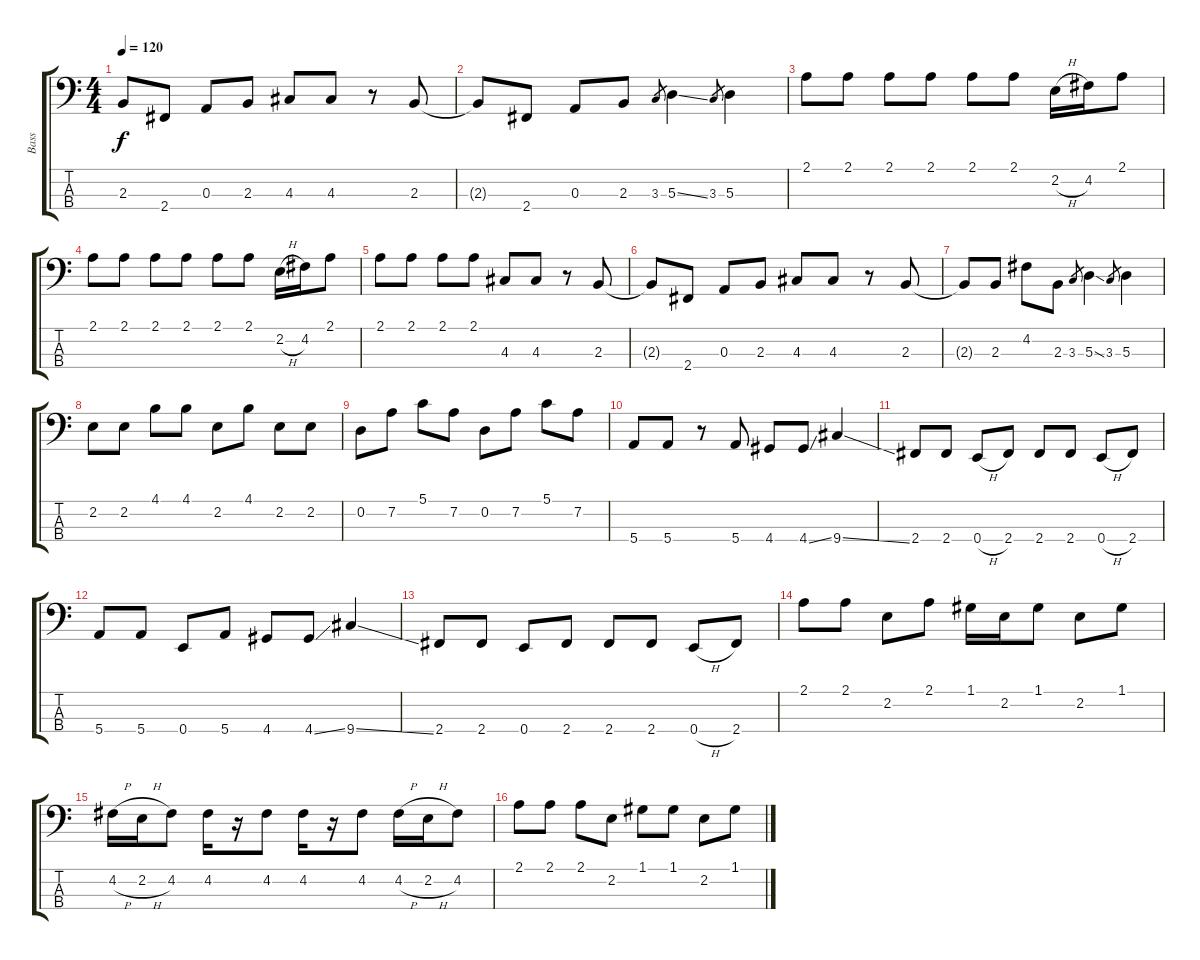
\track ("Bass" "Bass") {instrument electricbassfinger}
\staff {score tabs}
\tuning (G2 D2 A1 E1) {hide}
\ts (4 4)
\tempo 120
\clef f4
\ks c
2.3{t}.8{dy f} 2.4.8 0.3.8 2.3.8 4.3.8 4.3.8 r.8 2.3.8 |
2.3{t}.8 2.4.8 0.3.8 2.3.8 3.3.8{gr} 5.3{ss}.4 3.3.8{gr} 5.3.4 |
2.1.8 2.1.8 2.1.8 2.1.8 2.1.8 2.1.8 2.2{h}.16 4.2.16 2.1.8 |
2.1.8 2.1.8 2.1.8 2.1.8 2.1.8 2.1.8 2.2{h}.16 4.2.16 2.1.8 |
2.1.8 2.1.8 2.1.8 2.1.8 4.3.8 4.3.8 r.8 2.3.8 |
2.3{t}.8 2.4.8 0.3.8 2.3.8 4.3.8 4.3.8 r.8 2.3.8 |
2.3{t}.8 2.3.8 4.2.8 2.3.8 3.3.8{gr} 5.3{ss}.4 3.3.8{gr} 5.3.4 |
2.2.8 2.2.8 4.1.8 4.1.8 2.2.8 4.1.8 2.2.8 2.2.8 |
0.2.8 7.2.8 5.1.8 7.2.8 0.2.8 7.2.8 5.1.8 7.2.8 |
5.4.8 5.4.8 r.8 5.4.8 4.4.8 4.4{ss}.8 9.4{ss}.4 |
2.4.8 2.4.8 0.4{h}.8 2.4.8 2.4.8 2.4.8 0.4{h}.8 2.4.8 |
5.4.8 5.4.8 0.4.8 5.4.8 4.4.8 4.4{ss}.8 9.4{ss}.4 |
2.4.8 2.4.8 0.4.8 2.4.8 2.4.8 2.4.8 0.4{h}.8 2.4.8 |
2.1.8 2.1.8 2.2.8 2.1.8 1.1.16 2.2.16 1.1.8 2.2.8 1.1.8 |
4.2{h}.16 2.2{h}.16 4.2.8 4.2.16 r.16 4.2.8 4.2.16 r.16 4.2.8 4.2{h}.16 2.2{h}.16 4.2.8 |
2.1.8 2.1.8 2.1.8 2.2.8 1.1.8 1.1.8 2.2.8 1.1.8
